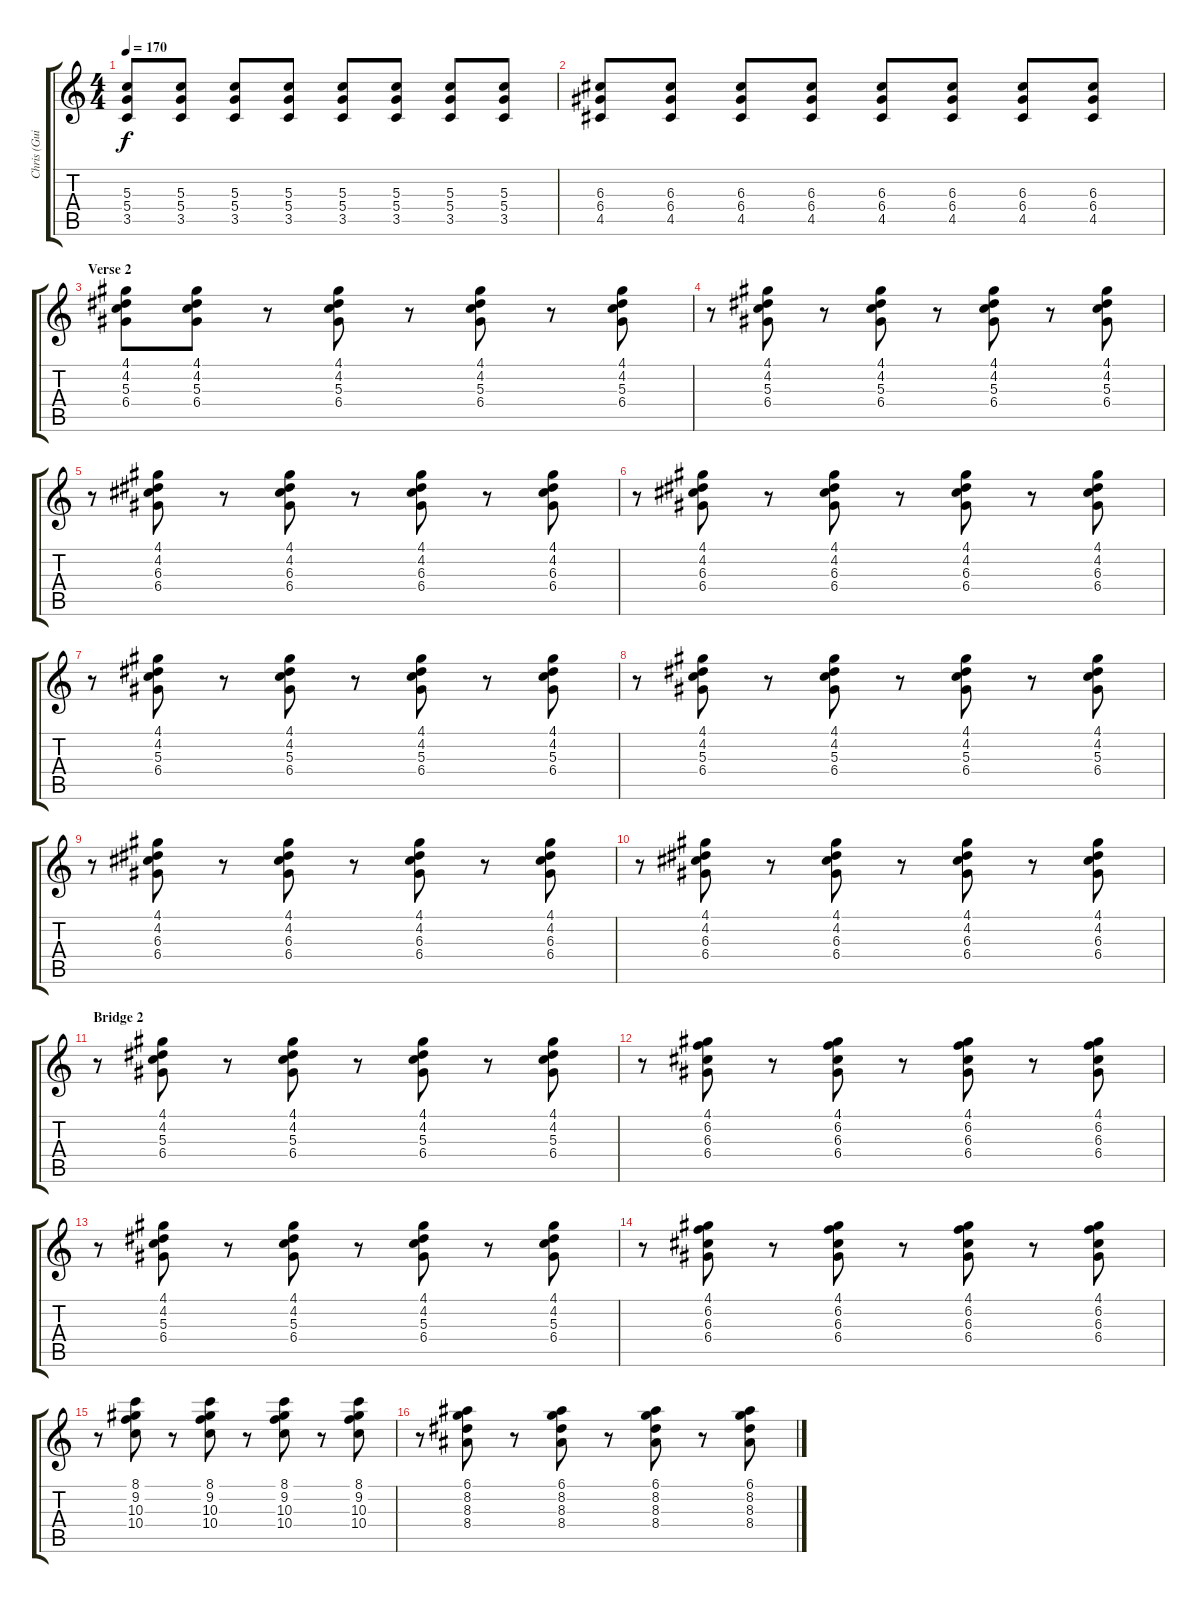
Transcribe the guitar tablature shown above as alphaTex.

\track ("Chris (Guitar)" "Chris (Gui") {instrument electricguitarclean}
\staff {score tabs}
\tuning (E4 B3 G3 D3 A2 E2) {hide}
\ts (4 4)
\tempo 170
\clef g2
\ks c
(5.3 5.4 3.5).8{dy f instrument distortionguitar} (5.3 5.4 3.5).8 (5.3 5.4 3.5).8 (5.3 5.4 3.5).8 (5.3 5.4 3.5).8 (5.3 5.4 3.5).8 (5.3 5.4 3.5).8 (5.3 5.4 3.5).8 |
(6.3 6.4 4.5).8{instrument distortionguitar} (6.3 6.4 4.5).8 (6.3 6.4 4.5).8 (6.3 6.4 4.5).8 (6.3 6.4 4.5).8 (6.3 6.4 4.5).8 (6.3 6.4 4.5).8 (6.3 6.4 4.5).8 |
\section ("" "Verse 2")
(4.1 4.2 5.3 6.4).8{instrument electricguitarclean} (4.1 4.2 5.3 6.4).8 r.8 (4.1 4.2 5.3 6.4).8 r.8 (4.1 4.2 5.3 6.4).8 r.8 (4.1 4.2 5.3 6.4).8 |
r.8 (4.1 4.2 5.3 6.4).8 r.8 (4.1 4.2 5.3 6.4).8 r.8 (4.1 4.2 5.3 6.4).8 r.8 (4.1 4.2 5.3 6.4).8 |
r.8 (4.1 4.2 6.3 6.4).8 r.8 (4.1 4.2 6.3 6.4).8 r.8 (4.1 4.2 6.3 6.4).8 r.8 (4.1 4.2 6.3 6.4).8 |
r.8 (4.1 4.2 6.3 6.4).8 r.8 (4.1 4.2 6.3 6.4).8 r.8 (4.1 4.2 6.3 6.4).8 r.8 (4.1 4.2 6.3 6.4).8 |
r.8 (4.1 4.2 5.3 6.4).8 r.8 (4.1 4.2 5.3 6.4).8 r.8 (4.1 4.2 5.3 6.4).8 r.8 (4.1 4.2 5.3 6.4).8 |
r.8 (4.1 4.2 5.3 6.4).8 r.8 (4.1 4.2 5.3 6.4).8 r.8 (4.1 4.2 5.3 6.4).8 r.8 (4.1 4.2 5.3 6.4).8 |
r.8 (4.1 4.2 6.3 6.4).8 r.8 (4.1 4.2 6.3 6.4).8 r.8 (4.1 4.2 6.3 6.4).8 r.8 (4.1 4.2 6.3 6.4).8 |
r.8 (4.1 4.2 6.3 6.4).8 r.8 (4.1 4.2 6.3 6.4).8 r.8 (4.1 4.2 6.3 6.4).8 r.8 (4.1 4.2 6.3 6.4).8 |
\section ("" "Bridge 2")
r.8 (4.1 4.2 5.3 6.4).8 r.8 (4.1 4.2 5.3 6.4).8 r.8 (4.1 4.2 5.3 6.4).8 r.8 (4.1 4.2 5.3 6.4).8 |
r.8 (4.1 6.2 6.3 6.4).8 r.8 (4.1 6.2 6.3 6.4).8 r.8 (4.1 6.2 6.3 6.4).8 r.8 (4.1 6.2 6.3 6.4).8 |
r.8 (4.1 4.2 5.3 6.4).8 r.8 (4.1 4.2 5.3 6.4).8 r.8 (4.1 4.2 5.3 6.4).8 r.8 (4.1 4.2 5.3 6.4).8 |
r.8 (4.1 6.2 6.3 6.4).8 r.8 (4.1 6.2 6.3 6.4).8 r.8 (4.1 6.2 6.3 6.4).8 r.8 (4.1 6.2 6.3 6.4).8 |
r.8 (8.1 9.2 10.3 10.4).8 r.8 (8.1 9.2 10.3 10.4).8 r.8 (8.1 9.2 10.3 10.4).8 r.8 (8.1 9.2 10.3 10.4).8 |
r.8 (6.1 8.2 8.3 8.4).8 r.8 (6.1 8.2 8.3 8.4).8 r.8 (6.1 8.2 8.3 8.4).8 r.8 (6.1 8.2 8.3 8.4).8
